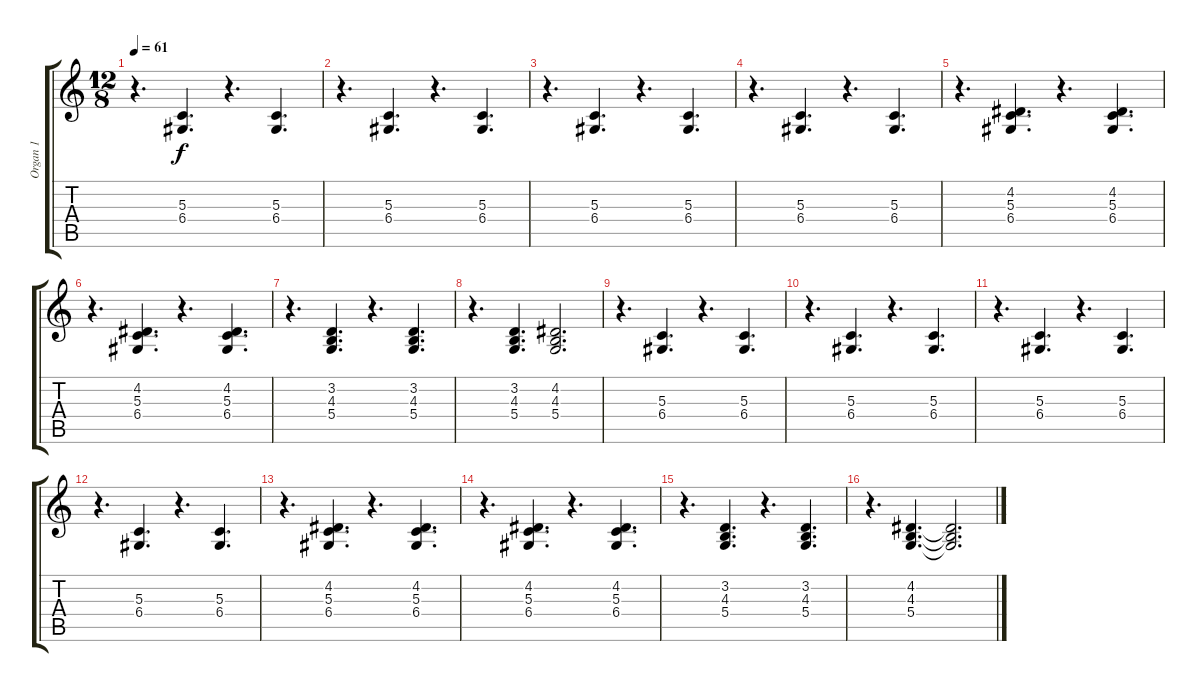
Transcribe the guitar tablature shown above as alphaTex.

\track ("Organ 1" "Organ 1") {instrument drawbarorgan}
\staff {score tabs}
\tuning (E4 B3 G3 D3 A2 E2) {hide}
\ts (12 8)
\tempo 61
\clef g2
\ks c
r.4{d dy f} (5.3 6.4).4{d} r.4{d} (5.3 6.4).4{d} |
r.4{d} (5.3 6.4).4{d} r.4{d} (5.3 6.4).4{d} |
r.4{d} (5.3 6.4).4{d} r.4{d} (5.3 6.4).4{d} |
r.4{d} (5.3 6.4).4{d} r.4{d} (5.3 6.4).4{d} |
r.4{d} (4.2 5.3 6.4).4{d} r.4{d} (4.2 5.3 6.4).4{d} |
r.4{d} (4.2 5.3 6.4).4{d} r.4{d} (4.2 5.3 6.4).4{d} |
r.4{d} (3.2 4.3 5.4).4{d} r.4{d} (3.2 4.3 5.4).4{d} |
r.4{d} (3.2 4.3 5.4).4{d} (4.2 4.3 5.4).2{d} |
r.4{d} (5.3 6.4).4{d} r.4{d} (5.3 6.4).4{d} |
r.4{d} (5.3 6.4).4{d} r.4{d} (5.3 6.4).4{d} |
r.4{d} (5.3 6.4).4{d} r.4{d} (5.3 6.4).4{d} |
r.4{d} (5.3 6.4).4{d} r.4{d} (5.3 6.4).4{d} |
r.4{d} (4.2 5.3 6.4).4{d} r.4{d} (4.2 5.3 6.4).4{d} |
r.4{d} (4.2 5.3 6.4).4{d} r.4{d} (4.2 5.3 6.4).4{d} |
r.4{d} (3.2 4.3 5.4).4{d} r.4{d} (3.2 4.3 5.4).4{d} |
r.4{d} (4.2 4.3 5.4).4{d} (4.2{t} 4.3{t} 5.4{t}).2{d}
